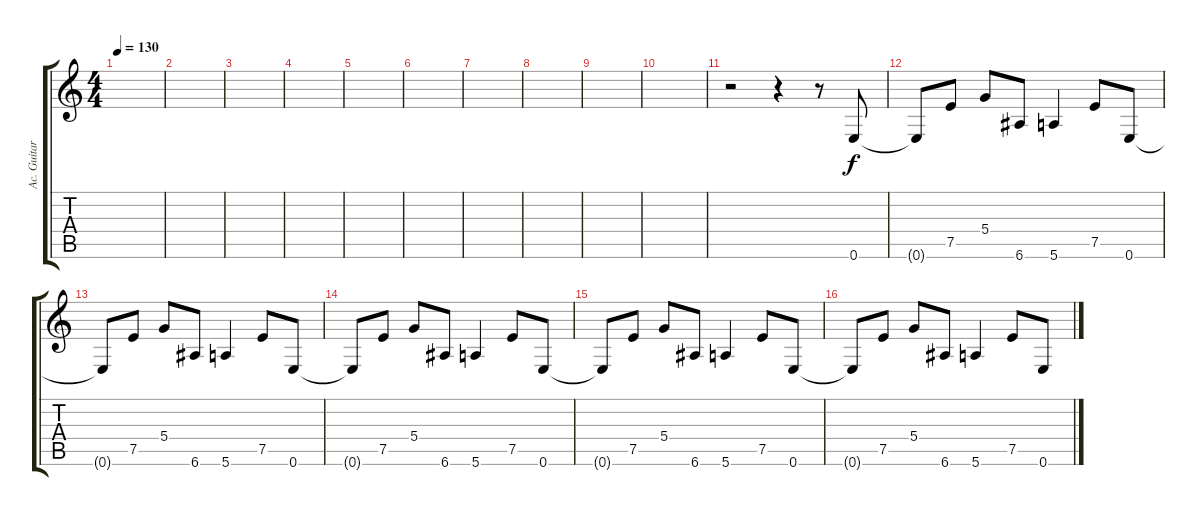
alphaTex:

\track ("Ac. Guitar" "Ac. Guitar") {instrument acousticguitarsteel}
\staff {score tabs}
\tuning (E4 B3 G3 D3 A2 E2) {hide}
\ts (4 4)
\tempo 130
\clef g2
\ks c
|
|
|
|
|
|
|
|
|
|
r.2 r.4 r.8 0.6.8 |
0.6{t}.8 7.5.8 5.4.8 6.6.8 5.6.4 7.5.8 0.6.8 |
0.6{t}.8 7.5.8 5.4.8 6.6.8 5.6.4 7.5.8 0.6.8 |
0.6{t}.8 7.5.8 5.4.8 6.6.8 5.6.4 7.5.8 0.6.8 |
0.6{t}.8 7.5.8 5.4.8 6.6.8 5.6.4 7.5.8 0.6.8 |
0.6{t}.8 7.5.8 5.4.8 6.6.8 5.6.4 7.5.8 0.6.8
